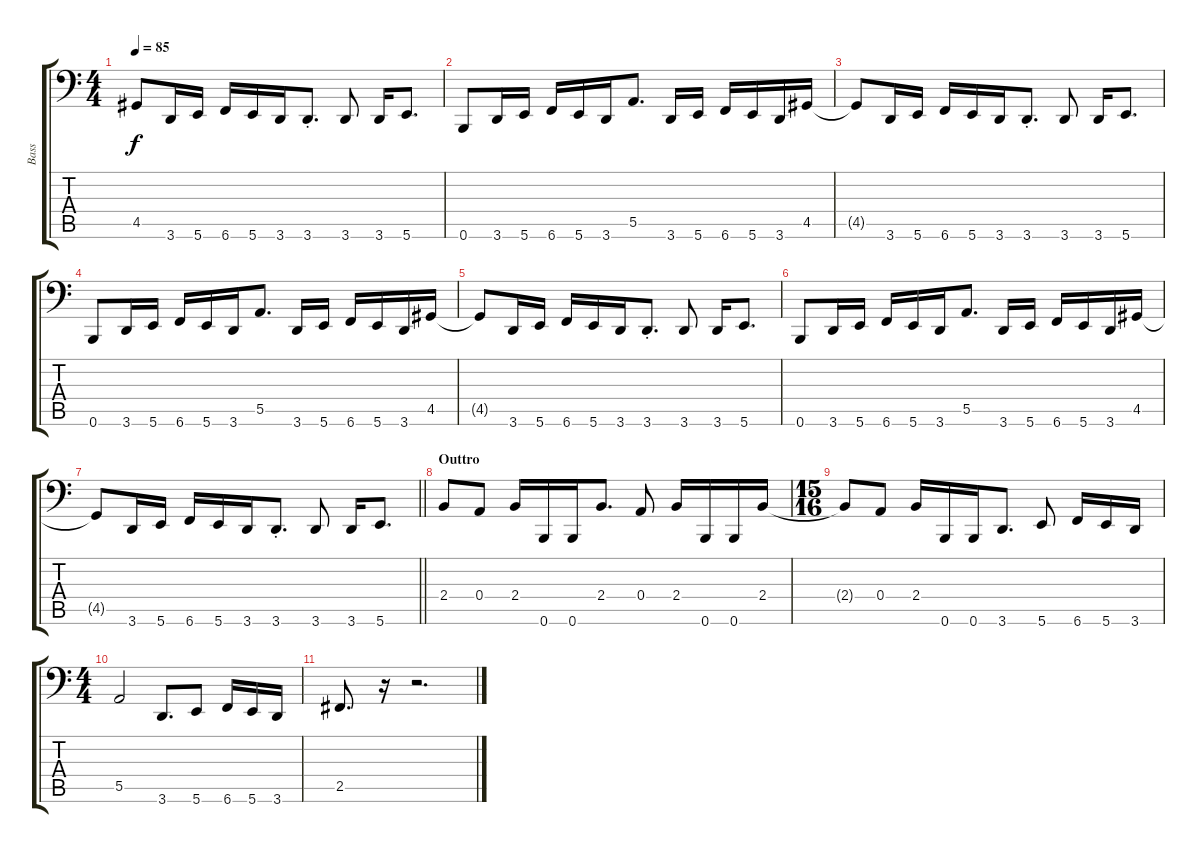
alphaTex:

\track ("Bass" "Bass") {instrument electricbassfinger}
\staff {score tabs}
\tuning (C3 G2 D2 A1 E1 B0) {hide}
\ts (4 4)
\tempo 85
\clef f4
\ks c
4.5{t}.8{dy f} 3.6.16 5.6.16 6.6.16 5.6.16 3.6.16 3.6{st}.8{d} 3.6.8 3.6.16 5.6.8{d} |
0.6.8 3.6.16 5.6.16 6.6.16 5.6.16 3.6.16 5.5.8{d} 3.6.16 5.6.16 6.6.16 5.6.16 3.6.16 4.5.16 |
4.5{t}.8 3.6.16 5.6.16 6.6.16 5.6.16 3.6.16 3.6{st}.8{d} 3.6.8 3.6.16 5.6.8{d} |
0.6.8 3.6.16 5.6.16 6.6.16 5.6.16 3.6.16 5.5.8{d} 3.6.16 5.6.16 6.6.16 5.6.16 3.6.16 4.5.16 |
4.5{t}.8 3.6.16 5.6.16 6.6.16 5.6.16 3.6.16 3.6{st}.8{d} 3.6.8 3.6.16 5.6.8{d} |
0.6.8 3.6.16 5.6.16 6.6.16 5.6.16 3.6.16 5.5.8{d} 3.6.16 5.6.16 6.6.16 5.6.16 3.6.16 4.5.16 |
\barLineRight lightlight
4.5{t}.8 3.6.16 5.6.16 6.6.16 5.6.16 3.6.16 3.6{st}.8{d} 3.6.8 3.6.16 5.6.8{d} |
\section ("" "Outtro")
2.4.8 0.4.8 2.4.16 0.6.16 0.6.16 2.4.8{d} 0.4.8 2.4.16 0.6.16 0.6.16 2.4.16 |
\ts (15 16)
2.4{t}.8 0.4.8 2.4.16 0.6.16 0.6.16 3.6.8{d} 5.6.8 6.6.16 5.6.16 3.6.16 |
\ts (4 4)
5.5.2 3.6.8{d} 5.6.8 6.6.16 5.6.16 3.6.16 |
2.5.8{d} r.16 r.2{d}
